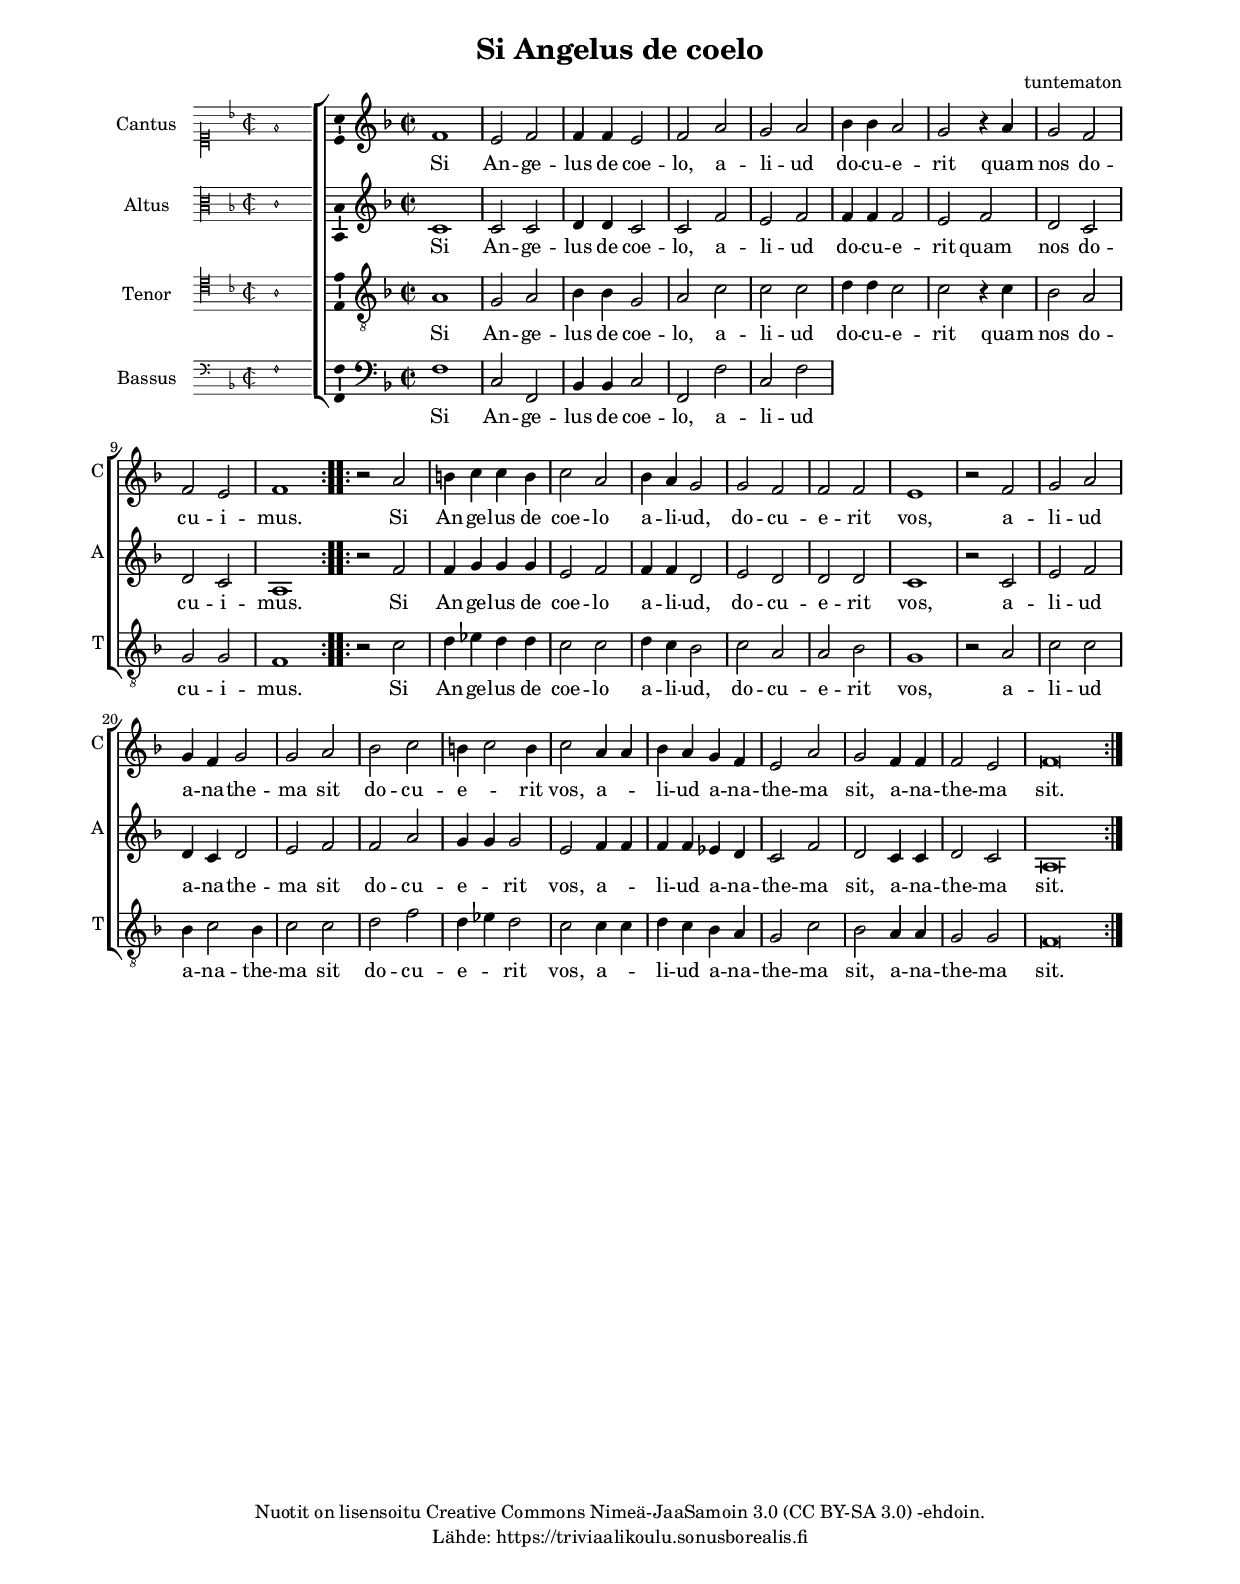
\version "2.19.80"
\include "suomi.ly"

\include "../paper-margins.ily"

#(set-global-staff-size 16)

global = {
%  \numericTimeSignature
  \time 2/2
%	\set Timing.measureLength = #(ly:make-moment 4/2)
%  \autoBeamOff
  \key f \major
  \set Staff.midiInstrument = #"voice oohs"
}


SopranoMusic = \relative c' {
	\set Staff.instrumentName = #"Cantus"
	\set Staff.shortInstrumentName = "C"

	\incipit { \clef "mensural-c1" \key d \minor \time 2/2 f'1 }

  \repeat volta 2 {
	  f1 | e2 f | f4 f e2 | f a | g a | b4 b a2 |
    g r4 a | g2 f | f e | f1 |
  }
  \repeat volta 2 {
    r2 a | h4 c c h | c2 a |
    b4 a g2 | g f | f f | e1 |
    r2 f | g a | g4 f g2 |
    g2 a | b c | h4 c2 h4 | c2 a4 a |
    b a g f | e2 a | g f4 f | f2 e |
    \set Timing.measureLength = #(ly:make-moment 4/2)
    f\breve |
  }
}

stanzaOneLyrics = \lyricmode {
	Si An -- ge -- lus de coe -- lo,
  a -- li -- ud do -- cu -- e -- rit
  quam nos do -- cu -- i -- mus.
  Si An -- ge -- lus de coe -- lo
  a -- li -- ud, do -- cu -- e -- rit vos,
  a -- li -- ud a -- na -- the -- ma
  sit do -- cu -- e -- _ rit vos,
  a -- _ li -- ud a -- na -- the -- ma
  sit, a -- na -- the -- ma sit.
}

stanzaTwoLyrics = \lyricmode {
  Is -- tam e -- go di -- le -- xi
  a ju -- ven -- tu -- te me -- a
  hanc e -- go qua -- si -- vi.
  Hanc stu -- du -- _ i ad -- jun -- ge -- _ re
  mi -- hi in spon -- tam,
  et pul -- chri -- tu -- di -- nis e -- jus,
  pul -- chri -- tu -- di -- nis e -- jus,
  a -- mo -- re cap -- tus sum
  a -- mo -- re _ cap -- tus sum.
}

AltoMusic = \relative c' {
	\set Staff.instrumentName = #"Altus"
	\set Staff.shortInstrumentName = "A"

	\incipit { \clef "mensural-c3" \key d \minor \time 2/2 c'1 }

  \repeat volta 2 {
	  c1 | c2 c | d4 d c2 | c f | e f |
    f4 f f2 | e f | d c | d c | a1 |
  }
  \repeat volta 2 {
    r2 f' | f4 g g g | e2 f |
    f4 f d2 | e d | d d | c1 |
    r2 c | e f | d4 c d2 |
    e2 f | f a | g4 g g2 | e f4 f |
    f f es d | c2 f | d c4 c | d2 c |
    \set Timing.measureLength = #(ly:make-moment 4/2)
    a\breve |
  }
}

TenoreMusic = \relative c' {
	\set Staff.instrumentName = #"Tenor"
	\set Staff.shortInstrumentName = "T"

	\incipit { \clef "mensural-c4" \key d \minor \time 2/2 a1 }

	\clef "treble_8"
  \repeat volta 2 {
	  a1 | g2 a | b4 b g2 | a c | c c |
    d4 d c2 | c2 r4 c | b2 a | g g | f1 |
  }
  \repeat volta 2 {
    r2 c' | d4 es d d | c2 c |
    d4 c b2 | c a | a b | g1 |
    r2 a | c c | b4 c2 b4 |
    c2 c | d f  | d4 es d2 | c c4 c |
    d c b a | g2 c | b a4 a | g2 g |
    \set Timing.measureLength = #(ly:make-moment 4/2)
    f\breve |
  }
}

BassMusic = \relative c {
	\set Staff.instrumentName = #"Bassus"
	\set Staff.shortInstrumentName = "B"

	\incipit { \clef "mensural-f" \key d \minor \time 2/2 f1 }

	\clef bass
	f1 | c2 f, | b4 b c2 | f, f' | c f |
}


\header {
  title = "Si Angelus de coelo"
%  subtitle = ""
  composer = "tuntematon"
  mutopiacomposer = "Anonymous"
%  instrument = "Voice (SATB)"
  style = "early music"
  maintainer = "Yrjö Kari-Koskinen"
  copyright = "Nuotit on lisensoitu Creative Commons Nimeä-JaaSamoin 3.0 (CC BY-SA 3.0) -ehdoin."
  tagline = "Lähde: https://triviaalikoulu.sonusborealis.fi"
}

\score {
  \new ChoirStaff <<
    \new Staff <<
      \new Voice = "Soprano" {
		    \global
        \SopranoMusic
      }
     \new Lyrics \lyricsto "Soprano" {
       \stanzaOneLyrics
     }
    >>
    \new Staff <<
      \new Voice = "Alto" {
        \global
        \AltoMusic
      }
     \new Lyrics \lyricsto "Alto" {
       \stanzaOneLyrics
     }
    >>
    \new Staff <<
      \new Voice = "Tenore" {
        \global
        \TenoreMusic
      }
      \new Lyrics \lyricsto "Tenore" {
       \stanzaOneLyrics
      }
    >>
    \new Staff <<
      \new Voice = "Bass" {
        \global
        \BassMusic
      }
      \new Lyrics \lyricsto "Bass" {
       \stanzaOneLyrics
      }
    >>
  >>
  \layout {
    \context {
      \Voice
      \consists "Ambitus_engraver"
    }
    indent = 3.5\cm
    incipit-width = 2\cm
    \context {
     \Staff \RemoveEmptyStaves
   }
    \context {
     \Score
     \override VerticalAxisGroup.remove-first = ##t
    }
  }
}
